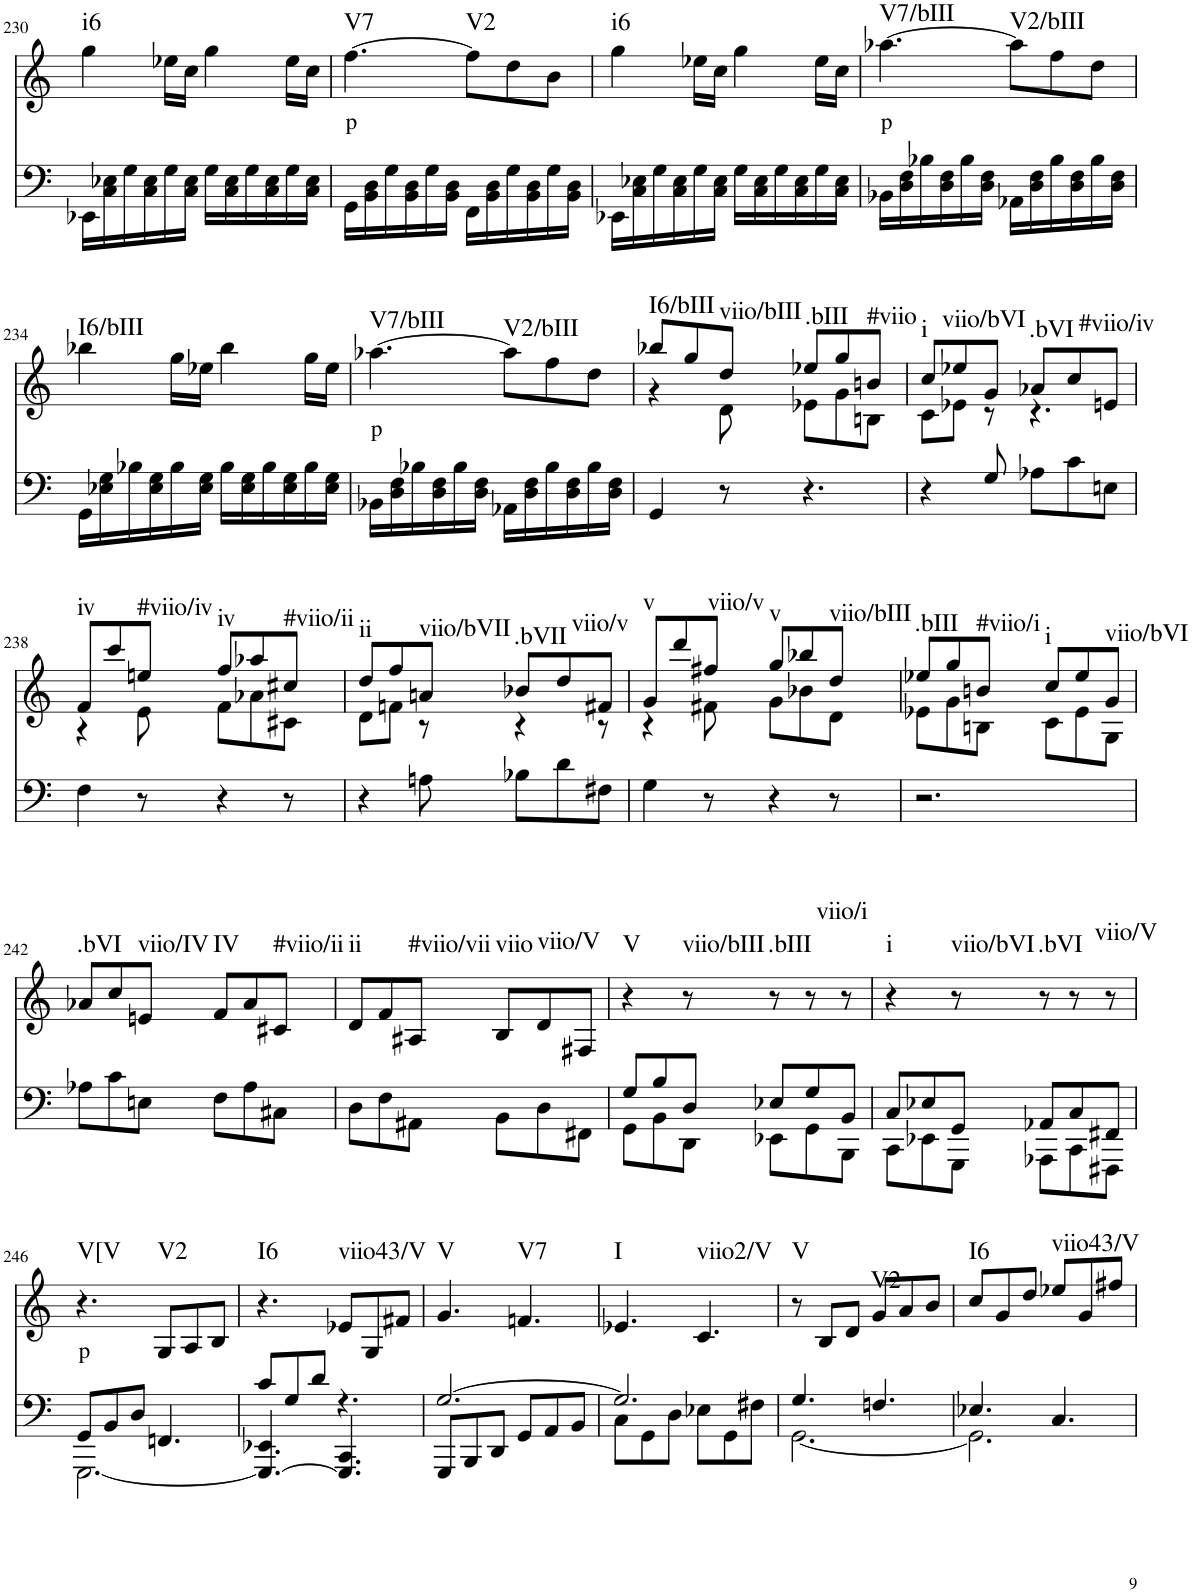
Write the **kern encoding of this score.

**kern	**kern	**text	**harte
*part2	*part1	*part1	*part1
*staff2	*staff1	*staff1	*
*I"piano	*I"piano	*	*
*I'Pno	*I'Pno	*	*
!!LO:PB:g=z
*clefF4	*clefG2	*	*
*k[]	*k[]	*	*
*M6/8	*M6/8	*	*
=230	=230	=230	=230
!	!	!	!LO:H:kt=i6
16EE-X\LL	4gg\	.	N
16C\ 16E-X\	.	.	.
16G\	.	.	.
16C\ 16E-\	.	.	.
16G\	16ee-X\LL	.	.
16C\ 16E-\JJ	16cc\JJ	.	.
16G\LL	4gg\	.	.
16C\ 16E-\	.	.	.
16G\	.	.	.
16C\ 16E-\	.	.	.
16G\	16ee-\LL	.	.
16C\ 16E-\JJ	16cc\JJ	.	.
=231	=231	=231	=231
!	!	!LO:LY:b	!LO:H:kt=V7
16GG\LL	[4.ff\	p	N
16BB\ 16D\	.	.	.
16G\	.	.	.
16BB\ 16D\	.	.	.
16G\	.	.	.
16BB\ 16D\JJ	.	.	.
!	!	!	!LO:H:kt=V2
16FF\LL	8ff\L]	.	N
16BB\ 16D\	.	.	.
16G\	8dd\	.	.
16BB\ 16D\	.	.	.
16G\	8b\J	.	.
16BB\ 16D\JJ	.	.	.
=232	=232	=232	=232
!	!	!	!LO:H:kt=i6
16EE-X\LL	4gg\	.	N
16C\ 16E-X\	.	.	.
16G\	.	.	.
16C\ 16E-\	.	.	.
16G\	16ee-X\LL	.	.
16C\ 16E-\JJ	16cc\JJ	.	.
16G\LL	4gg\	.	.
16C\ 16E-\	.	.	.
16G\	.	.	.
16C\ 16E-\	.	.	.
16G\	16ee-\LL	.	.
16C\ 16E-\JJ	16cc\JJ	.	.
=233	=233	=233	=233
!	!	!LO:LY:b	!LO:H:kt=V7/bIII
16BB-X\LL	[4.aa-X\	p	N
16D\ 16F\	.	.	.
16B-X\	.	.	.
16D\ 16F\	.	.	.
16B-\	.	.	.
16D\ 16F\JJ	.	.	.
!	!	!	!LO:H:kt=V2/bIII
16AA-X\LL	8aa-\L]	.	N
16D\ 16F\	.	.	.
16B-\	8ff\	.	.
16D\ 16F\	.	.	.
16B-\	8dd\J	.	.
16D\ 16F\JJ	.	.	.
!!LO:LB:g=z
=234	=234	=234	=234
!	!	!	!LO:H:kt=I6/bIII
16GG\LL	4bb-X\	.	N
16E-X\ 16G\	.	.	.
16B-X\	.	.	.
16E-\ 16G\	.	.	.
16B-\	16gg\LL	.	.
16E-\ 16G\JJ	16ee-X\JJ	.	.
16B-\LL	4bb-\	.	.
16E-\ 16G\	.	.	.
16B-\	.	.	.
16E-\ 16G\	.	.	.
16B-\	16gg\LL	.	.
16E-\ 16G\JJ	16ee-\JJ	.	.
=235	=235	=235	=235
!	!	!LO:LY:b	!LO:H:kt=V7/bIII
16BB-X\LL	[4.aa-X\	p	N
16D\ 16F\	.	.	.
16B-X\	.	.	.
16D\ 16F\	.	.	.
16B-\	.	.	.
16D\ 16F\JJ	.	.	.
!	!	!	!LO:H:kt=V2/bIII
16AA-X\LL	8aa-\L]	.	N
16D\ 16F\	.	.	.
16B-\	8ff\	.	.
16D\ 16F\	.	.	.
16B-\	8dd\J	.	.
16D\ 16F\JJ	.	.	.
=236	=236	=236	=236
*	*^	*	*
!	!	!	!	!LO:H:kt=I6/bIII
4GG/	8bb-X/L	4r	.	N
.	8gg/	.	.	.
!	!	!	!	!LO:H:kt=viio/bIII
8r	8dd/J	8d\	.	N
!	!	!	!	!LO:H:kt=.bIII
4.r	8ee-X/L	8e-X\L	.	N
.	8gg/	8g\	.	.
!	!	!	!	!LO:H:kt=#viio
.	8bn/J	8Bn\J	.	N
=237	=237	=237	=237	=237
!	!	!	!	!LO:H:kt=i
4r	8cc/L	8c\L	.	N
.	8ee-X/	8e-X\J	.	.
!	!	!	!	!LO:H:kt=viio/bVI
8G/	8g/J	8r	.	N
!	!	!	!	!LO:H:kt=.bVI
8A-X\L	8a-X/L	4.r	.	N
8c\	8cc/	.	.	.
!	!	!	!	!LO:H:kt=#viio/iv
8En\J	8en/J	.	.	N
!!LO:LB:g=z	!!
=238	=238	=238	=238	=238
!	!	!	!	!LO:H:kt=iv
4F\	8f/L	4r	.	N
.	8ccc/	.	.	.
!	!	!	!	!LO:H:kt=#viio/iv
8r	8een/J	8e\	.	N
!	!	!	!	!LO:H:kt=iv
4r	8ff/L	8f\L	.	N
.	8aa-X/	8a-X\	.	.
!	!	!	!	!LO:H:kt=#viio/ii
8r	8cc#X/J	8c#X\J	.	N
=239	=239	=239	=239	=239
!	!	!	!	!LO:H:kt=ii
4r	8dd/L	8d\L	.	N
.	8ff/	8fn\J	.	.
!	!	!	!	!LO:H:kt=viio/bVII
8An\	8an/J	8r	.	N
!	!	!	!	!LO:H:kt=.bVII
8B-X\L	8b-X/L	4r	.	N
8d\	8dd/	.	.	.
!	!	!	!	!LO:H:kt=viio/v
8F#X\J	8f#X/J	8r	.	N
=240	=240	=240	=240	=240
!	!	!	!	!LO:H:kt=v
4G\	8g/L	4r	.	N
.	8ddd/	.	.	.
!	!	!	!	!LO:H:kt=viio/v
8r	8ff#X/J	8f#X\	.	N
!	!	!	!	!LO:H:kt=v
4r	8gg/L	8g\L	.	N
.	8bb-X/	8b-X\	.	.
!	!	!	!	!LO:H:kt=viio/bIII
8r	8dd/J	8d\J	.	N
=241	=241	=241	=241	=241
!	!	!	!	!LO:H:kt=.bIII
2.r	8ee-X/L	8e-X\L	.	N
.	8gg/	8g\	.	.
!	!	!	!	!LO:H:kt=#viio/i
.	8bn/J	8Bn\J	.	N
!	!	!	!	!LO:H:kt=i
.	8cc/L	8c\L	.	N
.	8ee-/	8e-\	.	.
!	!	!	!	!LO:H:kt=viio/bVI
.	8g/J	8G\J	.	N
!!LO:LB:g=z
=242	=242	=242	=242	=242
!	!	!	!	!LO:H:kt=.bVI
*	*v	*v	*	*
8A-X\L	8a-X/L	.	N
8c\	8cc/	.	.
!	!	!	!LO:H:kt=viio/IV
8En\J	8en/J	.	N
!	!	!	!LO:H:kt=IV
8F\L	8f/L	.	N
8A-\	8a-/	.	.
!	!	!	!LO:H:kt=#viio/ii
8C#X\J	8c#X/J	.	N
=243	=243	=243	=243
!	!	!	!LO:H:kt=ii
8D\L	8d/L	.	N
8F\	8f/	.	.
!	!	!	!LO:H:kt=#viio/vii
8AA#X\J	8A#X/J	.	N
!	!	!	!LO:H:kt=viio
8BB\L	8B/L	.	N
8D\	8d/	.	.
!	!	!	!LO:H:kt=viio/V
8FF#X\J	8F#X/J	.	N
=244	=244	=244	=244
*^	*	*	*
!	!	!	!	!LO:H:kt=V
8G/L	8GG\L	4r	.	N
8B/	8BB\	.	.	.
!	!	!	!	!LO:H:kt=viio/bIII
8D/J	8DD\J	8r	.	N
!	!	!	!	!LO:H:kt=.bIII
8E-X/L	8EE-X\L	8r	.	N
8G/	8GG\	8r	.	.
!	!	!	!	!LO:H:kt=viio/i
8BB/J	8BBB\J	8r	.	N
=245	=245	=245	=245	=245
!	!	!	!	!LO:H:kt=i
8C/L	8CC\L	4r	.	N
8E-X/	8EE-X\	.	.	.
!	!	!	!	!LO:H:kt=viio/bVI
8GG/J	8GGG\J	8r	.	N
!	!	!	!	!LO:H:kt=.bVI
8AA-X/L	8AAA-X\L	8r	.	N
8C/	8CC\	8r	.	.
!	!	!	!	!LO:H:kt=viio/V
8FF#X/J	8FFF#X\J	8r	.	N
!!LO:LB:g=z
=246	=246	=246	=246	=246
!	!	!	!LO:LY:b	!LO:H:kt=V[V
8GG/L	[2.GGG\	4.r	p	N
8BB/	.	.	.	.
8D/J	.	.	.	.
!	!	!	!	!LO:H:kt=V2
4.FFn/	.	8G/L	.	N
.	.	8A/	.	.
.	.	8B/J	.	.
=247	=247	=247	=247	=247
!	!	!	!	!LO:H:kt=I6
8c/L	4.GGG/_ 4.EE-X/	4.r	.	N
8G/	.	.	.	.
8d/J	.	.	.	.
!	!	!	!	!LO:H:kt=viio43/V
4.r	4.GGG/] 4.CC/	8e-X/L	.	N
.	.	8G/	.	.
.	.	8f#X/J	.	.
=248	=248	=248	=248	=248
!	!	!	!	!LO:H:kt=V
[2.G/	8GGG/L	4.g/	.	N
.	8BBB/	.	.	.
.	8DD/J	.	.	.
!	!	!	!	!LO:H:kt=V7
.	8GG/L	4.fn/	.	N
.	8AA/	.	.	.
.	8BB/J	.	.	.
=249	=249	=249	=249	=249
!	!	!	!	!LO:H:kt=I
2.G/]	8C\L	4.e-X/	.	N
.	8GG\	.	.	.
.	8D\J	.	.	.
!	!	!	!	!LO:H:kt=viio2/V
.	8E-X\L	4.c/	.	N
.	8GG\	.	.	.
.	8F#X\J	.	.	.
=250	=250	=250	=250	=250
!	!	!	!	!LO:H:kt=V
4.G/	[2.GG\	8r	.	N
.	.	8B/L	.	.
.	.	8d/J	.	.
!	!	!	!	!LO:H:kt=V2
4.Fn/	.	8g/L	.	N
.	.	8a/	.	.
.	.	8b/J	.	.
=251	=251	=251	=251	=251
!	!	!	!	!LO:H:kt=I6
4.E-X/	2.GG\]	8cc/L	.	N
.	.	8g/	.	.
.	.	8dd/J	.	.
!	!	!	!	!LO:H:kt=viio43/V
4.C/	.	8ee-X/L	.	N
.	.	8g/	.	.
.	.	8ff#X/J	.	.
*v	*v	*	*	*
=	=	=	=
*-	*-	*-	*-
